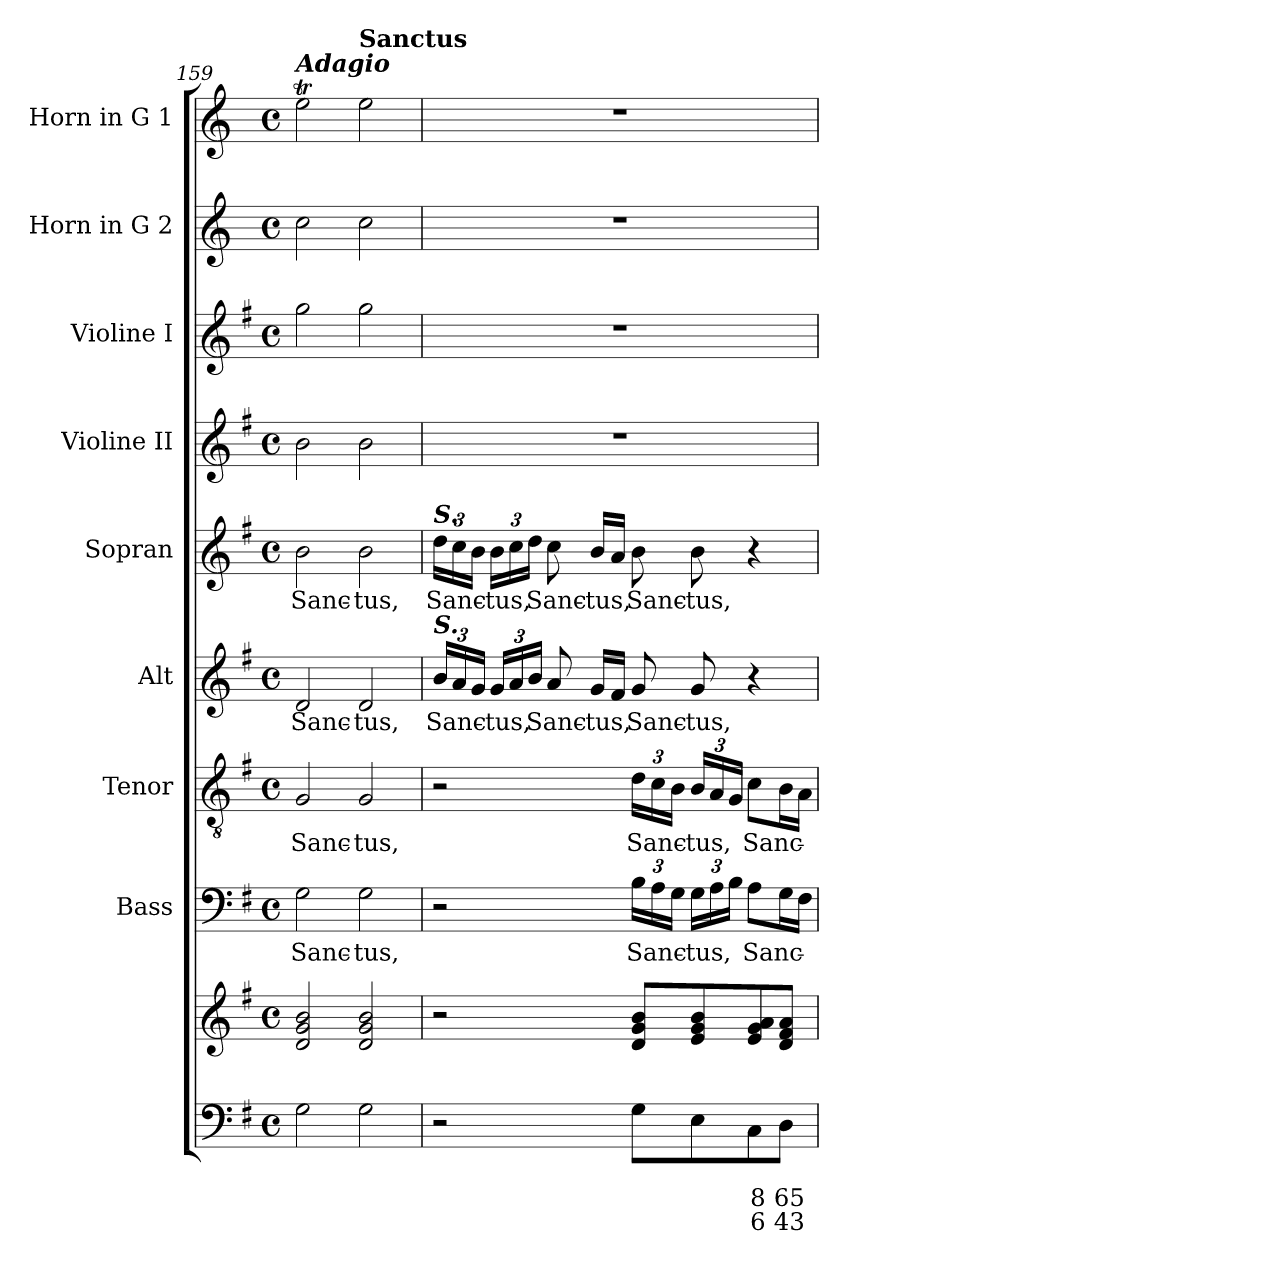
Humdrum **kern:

**kern	**text	**text	**text	**kern	**kern	**text	**kern	**text	**kern	**text	**kern	**text	**kern	**kern	**kern	**kern
*part9	*part9	*part9	*part9	*part9	*part8	*part8	*part7	*part7	*part6	*part6	*part5	*part5	*part4	*part3	*part2	*part1
*staff10	*staff10	*staff10	*staff10	*staff9	*staff8	*staff8	*staff7	*staff7	*staff6	*staff6	*staff5	*staff5	*staff4	*staff3	*staff2	*staff1
*	*	*	*	*	*I"Bass	*	*I"Tenor	*	*I"Alt	*	*I"Sopran	*	*I"Violine II	*I"Violine I	*I"Horn in G 2	*I"Horn in G 1
*	*	*	*	*	*I'B.	*	*I'T.	*	*I'A.	*	*I'S.	*	*I'Vl. II	*I'Vl. I	*	*
!!LO:LB:g=z
*clefF4	*	*	*	*clefG2	*clefF4	*	*clefGv2	*	*clefG2	*	*clefG2	*	*clefG2	*clefG2	*clefG2	*clefG2
*	*	*	*	*	*	*	*	*	*	*	*	*	*	*	*ITrd3c5	*ITrd3c5
*k[f#]	*	*	*	*k[f#]	*k[f#]	*	*k[f#]	*	*k[f#]	*	*k[f#]	*	*k[f#]	*k[f#]	*k[f#]	*k[f#]
*G:	*	*	*	*G:	*G:	*	*G:	*	*G:	*	*G:	*	*G:	*G:	*G:	*G:
*M4/4	*	*	*	*M4/4	*M4/4	*	*M4/4	*	*M4/4	*	*M4/4	*	*M4/4	*M4/4	*M4/4	*M4/4
*met(c)	*	*	*	*met(c)	*met(c)	*	*met(c)	*	*met(c)	*	*met(c)	*	*met(c)	*met(c)	*met(c)	*met(c)
=159	=159	=159	=159	=159	=159	=159	=159	=159	=159	=159	=159	=159	=159	=159	=159	=159
!	!	!	!	!	!	!	!	!	!	!	!	!	!	!	!	!LO:TX:a:Bi:t=Adagio
!	!	!	!	!	!	!LO:LY:b	!	!LO:LY:b	!	!LO:LY:b	!	!LO:LY:b	!	!	!	!
2G\	.	.	.	2d/ 2g/ 2b/	2G\	Sanc-	2G/	Sanc-	2d/	Sanc-	2b\	Sanc-	2b\	2gg\	2g\	2bt\
!	!	!	!	!	!	!	!	!	!	!	!	!	!	!	!	!LO:TX:a:B:t=Sanctus
!	!	!	!	!	!	!LO:LY:b	!	!LO:LY:b	!	!LO:LY:b	!	!LO:LY:b	!	!	!	!
2G\	.	.	.	2d/ 2g/ 2b/	2G\	-tus,	2G/	-tus,	2d/	-tus,	2b\	-tus,	2b\	2gg\	2g\	2b\
=160	=160	=160	=160	=160	=160	=160	=160	=160	=160	=160	=160	=160	=160	=160	=160	=160
!	!	!	!	!	!	!	!	!	!	!	!LO:TX:a:Bi:t=S.	!	!	!	!	!
!	!	!	!	!	!	!	!	!	!LO:TX:a:Bi:t=S.	!	!	!	!	!	!	!
!	!	!	!	!	!	!	!	!	!	!LO:LY:b	!	!LO:LY:b	!	!	!	!
2r	.	.	.	2r	2r	.	2r	.	24b/LL	Sanc-	24dd\LL	Sanc-	1r	1r	1r	1r
.	.	.	.	.	.	.	.	.	24a/	.	24cc\	.	.	.	.	.
.	.	.	.	.	.	.	.	.	24g/JJ	.	24b\JJ	.	.	.	.	.
!	!	!	!	!	!	!	!	!	!	!LO:LY:b	!	!LO:LY:b	!	!	!	!
.	.	.	.	.	.	.	.	.	24g/LL	-tus,	24b\LL	-tus,	.	.	.	.
.	.	.	.	.	.	.	.	.	24a/	.	24cc\	.	.	.	.	.
.	.	.	.	.	.	.	.	.	24b/JJ	.	24dd\JJ	.	.	.	.	.
!	!	!	!	!	!	!	!	!	!	!LO:LY:b	!	!LO:LY:b	!	!	!	!
.	.	.	.	.	.	.	.	.	8a/	Sanc-	8cc\	Sanc-	.	.	.	.
!	!	!	!	!	!	!	!	!	!	!LO:LY:b	!	!LO:LY:b	!	!	!	!
.	.	.	.	.	.	.	.	.	16g/LL	-tus,	16b/LL	-tus,	.	.	.	.
.	.	.	.	.	.	.	.	.	16f#/JJ	.	16a/JJ	.	.	.	.	.
!	!	!	!	!	!	!LO:LY:b	!	!LO:LY:b	!	!LO:LY:b	!	!LO:LY:b	!	!	!	!
8G\L	.	.	.	8d/ 8g/ 8b/L	24B\LL	Sanc-	24d\LL	Sanc-	8g/	Sanc-	8b\	Sanc-	.	.	.	.
.	.	.	.	.	24A\	.	24c\	.	.	.	.	.	.	.	.	.
.	.	.	.	.	24G\JJ	.	24B\JJ	.	.	.	.	.	.	.	.	.
!	!	!	!	!	!	!LO:LY:b	!	!LO:LY:b	!	!LO:LY:b	!	!LO:LY:b	!	!	!	!
8E\	.	.	.	8e/ 8g/ 8b/	24G\LL	-tus,	24B/LL	-tus,	8g/	-tus,	8b\	-tus,	.	.	.	.
.	.	.	.	.	24A\	.	24A/	.	.	.	.	.	.	.	.	.
.	.	.	.	.	24B\JJ	.	24G/JJ	.	.	.	.	.	.	.	.	.
!	!	!LO:LY:b	!LO:LY:b	!	!	!LO:LY:b	!	!LO:LY:b	!	!	!	!	!	!	!	!
8C\	.	8	6	8e/ 8g/ 8a/	8A\L	Sanc-	8c\L	Sanc-	4r	.	4r	.	.	.	.	.
!	!	!LO:LY:b	!LO:LY:b	!	!	!	!	!	!	!	!	!	!	!	!	!
8D\J	.	65	43	8d/ 8f#/ 8a/J	16G\L	.	16B\L	.	.	.	.	.	.	.	.	.
.	.	.	.	.	16F#\JJ	.	16A\JJ	.	.	.	.	.	.	.	.	.
=	=	=	=	=	=	=	=	=	=	=	=	=	=	=	=	=
*-	*-	*-	*-	*-	*-	*-	*-	*-	*-	*-	*-	*-	*-	*-	*-	*-
